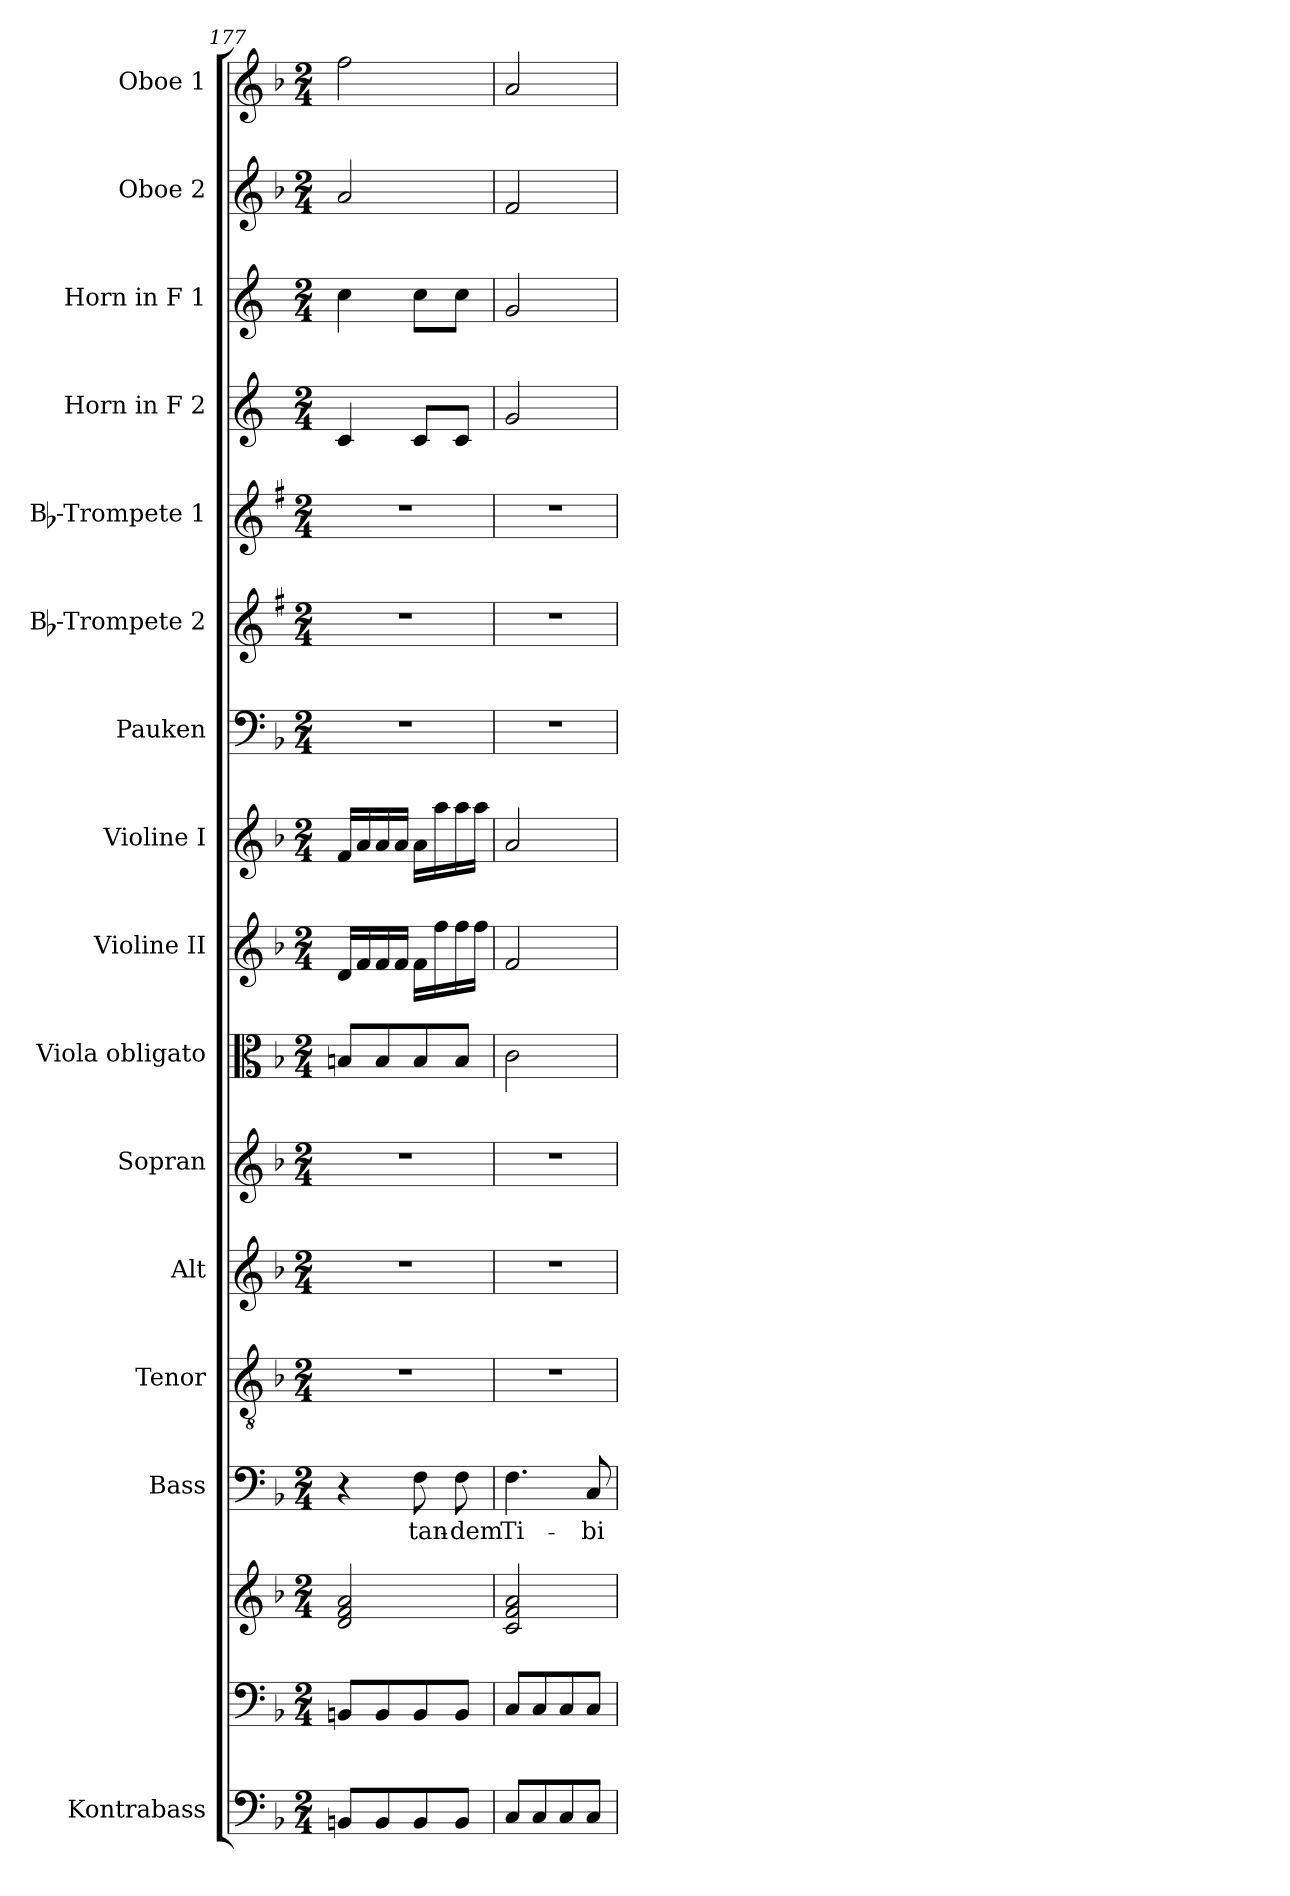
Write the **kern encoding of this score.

**kern	**kern	**kern	**kern	**text	**kern	**kern	**kern	**kern	**kern	**kern	**kern	**kern	**kern	**kern	**kern	**kern	**kern
*part16	*part15	*part15	*part14	*part14	*part13	*part12	*part11	*part10	*part9	*part8	*part7	*part6	*part5	*part4	*part3	*part2	*part1
*staff17	*staff16	*staff15	*staff14	*staff14	*staff13	*staff12	*staff11	*staff10	*staff9	*staff8	*staff7	*staff6	*staff5	*staff4	*staff3	*staff2	*staff1
*I"Kontrabass	*	*	*I"Bass	*	*I"Tenor	*I"Alt	*I"Sopran	*I"Viola obligato	*I"Violine II	*I"Violine I	*I"Pauken	*I"Bb-Trompete 2	*I"Bb-Trompete 1	*I"Horn in F 2	*I"Horn in F 1	*I"Oboe 2	*I"Oboe 1
*I'Kb.	*	*	*I'B.	*	*I'T.	*I'A.	*I'S.	*I'Vla.	*I'Vl. II	*I'Vl. I	*I'Pk.	*I'Bb Trp. 2	*I'Bb Trp. 1	*	*	*I'Ob. 2	*I'Ob. 1
*clefF4	*clefF4	*clefG2	*clefF4	*	*clefGv2	*clefG2	*clefG2	*clefC3	*clefG2	*clefG2	*clefF4	*clefG2	*clefG2	*clefG2	*clefG2	*clefG2	*clefG2
*ITrd7c12	*	*	*	*	*	*	*	*	*	*	*	*ITrd1c2	*ITrd1c2	*ITrd4c7	*ITrd4c7	*	*
*k[b-]	*k[b-]	*k[b-]	*k[b-]	*	*k[b-]	*k[b-]	*k[b-]	*k[b-]	*k[b-]	*k[b-]	*k[b-]	*k[b-]	*k[b-]	*k[b-]	*k[b-]	*k[b-]	*k[b-]
*F:	*F:	*F:	*F:	*	*F:	*F:	*F:	*F:	*F:	*F:	*F:	*F:	*F:	*F:	*F:	*F:	*F:
*M2/4	*M2/4	*M2/4	*M2/4	*	*M2/4	*M2/4	*M2/4	*M2/4	*M2/4	*M2/4	*M2/4	*M2/4	*M2/4	*M2/4	*M2/4	*M2/4	*M2/4
=177	=177	=177	=177	=177	=177	=177	=177	=177	=177	=177	=177	=177	=177	=177	=177	=177	=177
8BBBn/L	8BBn/L	2d/ 2f/ 2a/	4r	.	2r	2r	2r	8Bn/L	16d/LL	16f/LL	2r	2r	2r	4F/	4f\	2a/	2ff\
.	.	.	.	.	.	.	.	.	16f/	16a/	.	.	.	.	.	.	.
8BBB/	8BB/	.	.	.	.	.	.	8B/	16f/	16a/	.	.	.	.	.	.	.
.	.	.	.	.	.	.	.	.	16f/JJ	16a/JJ	.	.	.	.	.	.	.
!	!	!	!	!LO:LY:b	!	!	!	!	!	!	!	!	!	!	!	!	!
8BBB/	8BB/	.	8F\	tan-	.	.	.	8B/	16f\LL	16a\LL	.	.	.	8F/L	8f\L	.	.
.	.	.	.	.	.	.	.	.	16ff\	16aa\	.	.	.	.	.	.	.
!	!	!	!	!LO:LY:b	!	!	!	!	!	!	!	!	!	!	!	!	!
8BBB/J	8BB/J	.	8F\	-dem	.	.	.	8B/J	16ff\	16aa\	.	.	.	8F/J	8f\J	.	.
.	.	.	.	.	.	.	.	.	16ff\JJ	16aa\JJ	.	.	.	.	.	.	.
=178	=178	=178	=178	=178	=178	=178	=178	=178	=178	=178	=178	=178	=178	=178	=178	=178	=178
!	!	!	!	!LO:LY:b	!	!	!	!	!	!	!	!	!	!	!	!	!
8CC/L	8C/L	2c/ 2f/ 2a/	4.F\	Ti-	2r	2r	2r	2c\	2f/	2a/	2r	2r	2r	2c/	2c/	2f/	2a/
8CC/	8C/	.	.	.	.	.	.	.	.	.	.	.	.	.	.	.	.
8CC/	8C/	.	.	.	.	.	.	.	.	.	.	.	.	.	.	.	.
!	!	!	!	!LO:LY:b	!	!	!	!	!	!	!	!	!	!	!	!	!
8CC/J	8C/J	.	8C/	-bi	.	.	.	.	.	.	.	.	.	.	.	.	.
=	=	=	=	=	=	=	=	=	=	=	=	=	=	=	=	=	=
*-	*-	*-	*-	*-	*-	*-	*-	*-	*-	*-	*-	*-	*-	*-	*-	*-	*-
